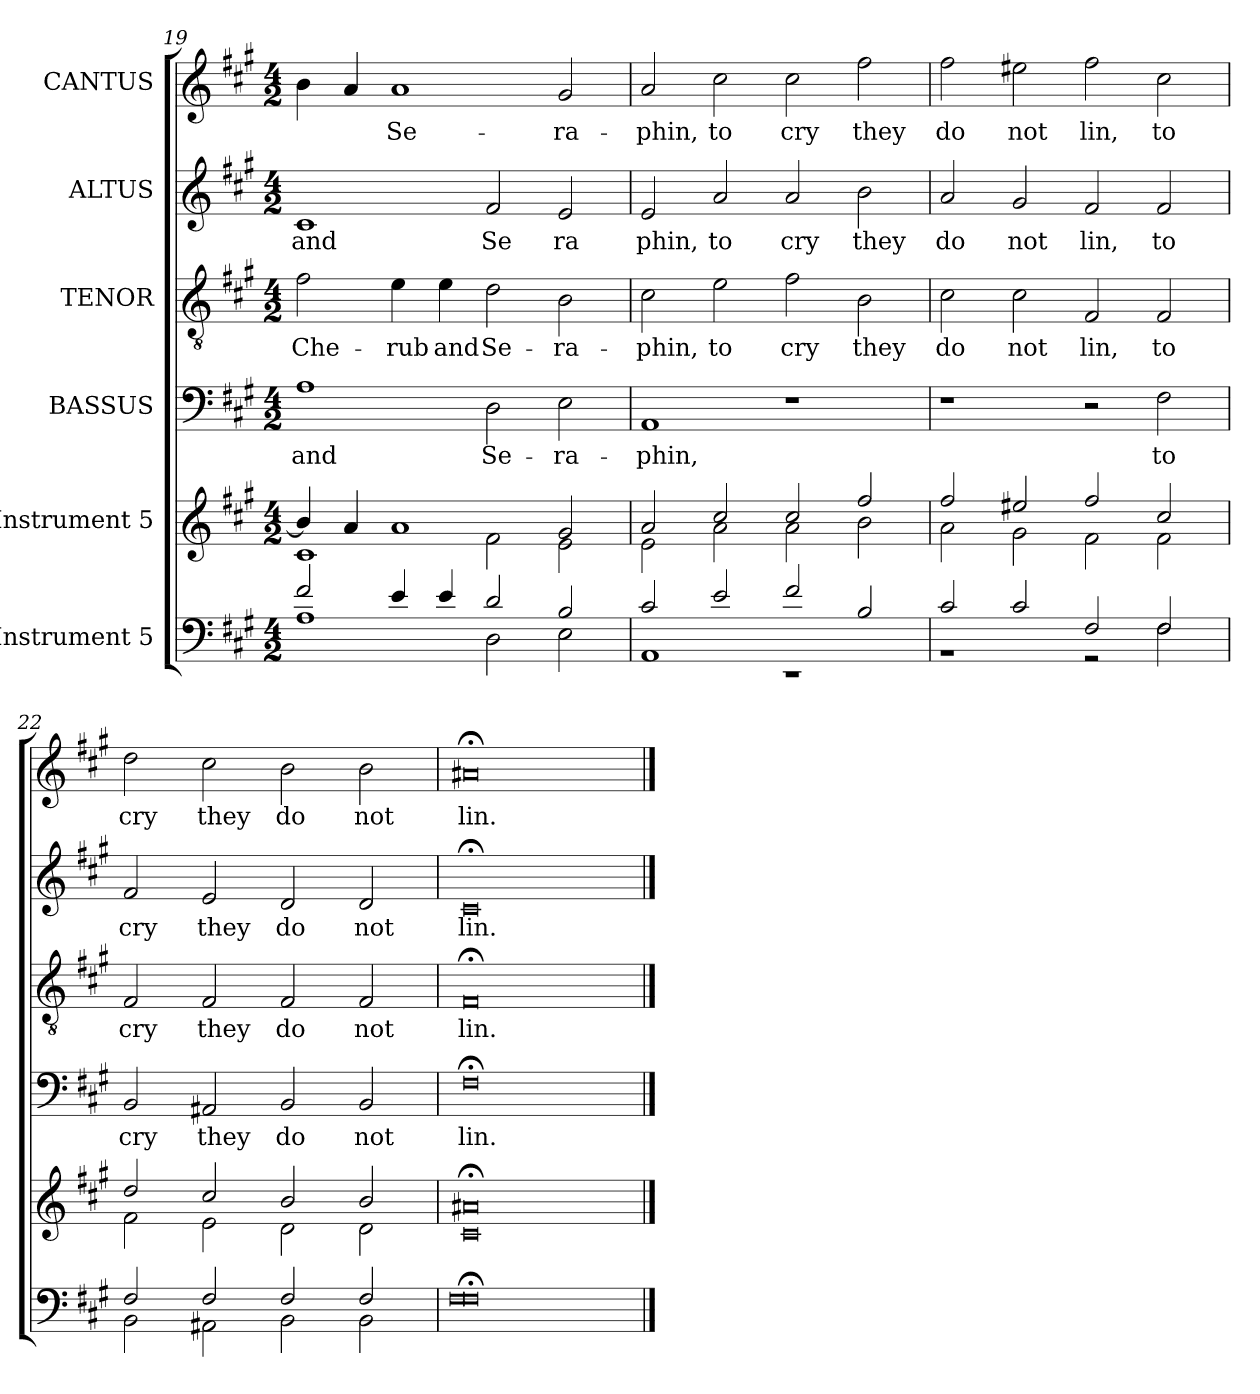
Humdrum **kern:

**kern	**kern	**kern	**text	**kern	**text	**kern	**text	**kern	**text
*part6	*part5	*part4	*part4	*part3	*part3	*part2	*part2	*part1	*part1
*staff6	*staff5	*staff4	*staff4	*staff3	*staff3	*staff2	*staff2	*staff1	*staff1
*I"Instrument 5	*I"Instrument 5	*I"BASSUS	*	*I"TENOR	*	*I"ALTUS	*	*I"CANTUS	*
!!LO:PB:g=z
*clefF4	*clefG2	*clefF4	*	*clefGv2	*	*clefG2	*	*clefG2	*
*ITrd-2c-3	*ITrd-2c-3	*	*	*	*	*	*	*	*
*k[]	*k[]	*k[f#c#g#]	*	*k[f#c#g#]	*	*k[f#c#g#]	*	*k[f#c#g#]	*
*C:	*C:	*A:	*	*A:	*	*A:	*	*A:	*
*M4/2	*M4/2	*M4/2	*	*M4/2	*	*M4/2	*	*M4/2	*
=19	=19	=19	=19	=19	=19	=19	=19	=19	=19
*^	*^	*	*	*	*	*	*	*	*
!	!	!	!	!	!LO:LY:b:cj	!	!LO:LY:b:cj	!	!LO:LY:b:cj	!	!LO:LY:b:cj
2a/	1c	4dd/]	1e	1A	and	2f#\	Che-	1c#	and	4b\	.
!	!	!	!	!	!	!	!	!	!	!	!LO:LY:b:cj
.	.	4cc/	.	.	.	.	.	.	.	4a/	.
!	!	!	!	!	!	!	!LO:LY:b:cj	!	!	!	!LO:LY:b:cj
4g/	.	1cc	.	.	.	4e\	-rub	.	.	1a	Se-
!	!	!	!	!	!	!	!LO:LY:b:cj	!	!	!	!
4g/	.	.	.	.	.	4e\	and	.	.	.	.
!	!	!	!	!	!LO:LY:b:cj	!	!LO:LY:b:cj	!	!LO:LY:b:cj	!	!
2f/	2F\	.	2a\	2D\	Se-	2d\	Se-	2f#/	Se	.	.
!	!	!	!	!	!LO:LY:b:cj	!	!LO:LY:b:cj	!	!LO:LY:b:cj	!	!LO:LY:b:cj
2d/	2G\	2b/	2g\	2E\	-ra-	2B\	-ra-	2e/	ra	2g#/	-ra-
=20	=20	=20	=20	=20	=20	=20	=20	=20	=20	=20	=20
!	!	!	!	!	!LO:LY:b:cj	!	!LO:LY:b:cj	!	!LO:LY:b:cj	!	!LO:LY:b:cj
2e/	1C	2cc/	2g\	1AA	-phin,	2c#\	-phin,	2e/	phin,	2a/	-phin,
!	!	!	!	!	!	!	!LO:LY:b:cj	!	!LO:LY:b:cj	!	!LO:LY:b:cj
2g/	.	2ee/	2cc\	.	.	2e\	to	2a/	to	2cc#\	to
!	!	!	!	!	!	!	!LO:LY:b:cj	!	!LO:LY:b:cj	!	!LO:LY:b:cj
2a/	1r	2ee/	2cc\	1r	.	2f#\	cry	2a/	cry	2cc#\	cry
!	!	!	!	!	!	!	!LO:LY:b:cj	!	!LO:LY:b:cj	!	!LO:LY:b:cj
2d/	.	2aa/	2dd\	.	.	2B\	they	2b\	they	2ff#\	they
=21	=21	=21	=21	=21	=21	=21	=21	=21	=21	=21	=21
!	!	!	!	!	!	!	!LO:LY:b:cj	!	!LO:LY:b:cj	!	!LO:LY:b:cj
2e/	1r	2aa/	2cc\	1r	.	2c#\	do	2a/	do	2ff#\	do
!	!	!	!	!	!	!	!LO:LY:b:cj	!	!LO:LY:b:cj	!	!LO:LY:b:cj
2e/	.	2gg#X/	2b\	.	.	2c#\	not	2g#/	not	2ee#X\	not
!	!	!	!	!	!	!	!LO:LY:b:cj	!	!LO:LY:b:cj	!	!LO:LY:b:cj
2A/	2r	2aa/	2a\	2r	.	2F#/	lin,	2f#/	lin,	2ff#\	lin,
!	!	!	!	!	!LO:LY:b:cj	!	!LO:LY:b:cj	!	!LO:LY:b:cj	!	!LO:LY:b:cj
2A/	2A\	2ee/	2a\	2F#\	to	2F#/	to	2f#/	to	2cc#\	to
=22	=22	=22	=22	=22	=22	=22	=22	=22	=22	=22	=22
!	!	!	!	!	!LO:LY:b:cj	!	!LO:LY:b:cj	!	!LO:LY:b:cj	!	!LO:LY:b:cj
2A/	2D\	2ff/	2a\	2BB/	cry	2F#/	cry	2f#/	cry	2dd\	cry
!	!	!	!	!	!LO:LY:b:cj	!	!LO:LY:b:cj	!	!LO:LY:b:cj	!	!LO:LY:b:cj
2A/	2C#X\	2ee/	2g\	2AA#X/	they	2F#/	they	2e/	they	2cc#\	they
!	!	!	!	!	!LO:LY:b:cj	!	!LO:LY:b:cj	!	!LO:LY:b:cj	!	!LO:LY:b:cj
2A/	2D\	2dd/	2f\	2BB/	do	2F#/	do	2d/	do	2b\	do
!	!	!	!	!	!LO:LY:b:cj	!	!LO:LY:b:cj	!	!LO:LY:b:cj	!	!LO:LY:b:cj
2A/	2D\	2dd/	2f\	2BB/	not	2F#/	not	2d/	not	2b\	not
=23	=23	=23	=23	=23	=23	=23	=23	=23	=23	=23	=23
!	!	!	!	!	!LO:LY:b:cj	!	!LO:LY:b:cj	!	!LO:LY:b:cj	!	!LO:LY:b:cj
*v	*v	*	*	*	*	*	*	*	*	*	*
*	*v	*v	*	*	*	*	*	*	*	*
0A;< 0A;<	0e;< 0cc#X;<	0F#;<	lin.	0F#;<	lin.	0c#;<	lin.	0a#X;<	lin.
==	==	==	==	==	==	==	==	==	==
*-	*-	*-	*-	*-	*-	*-	*-	*-	*-
